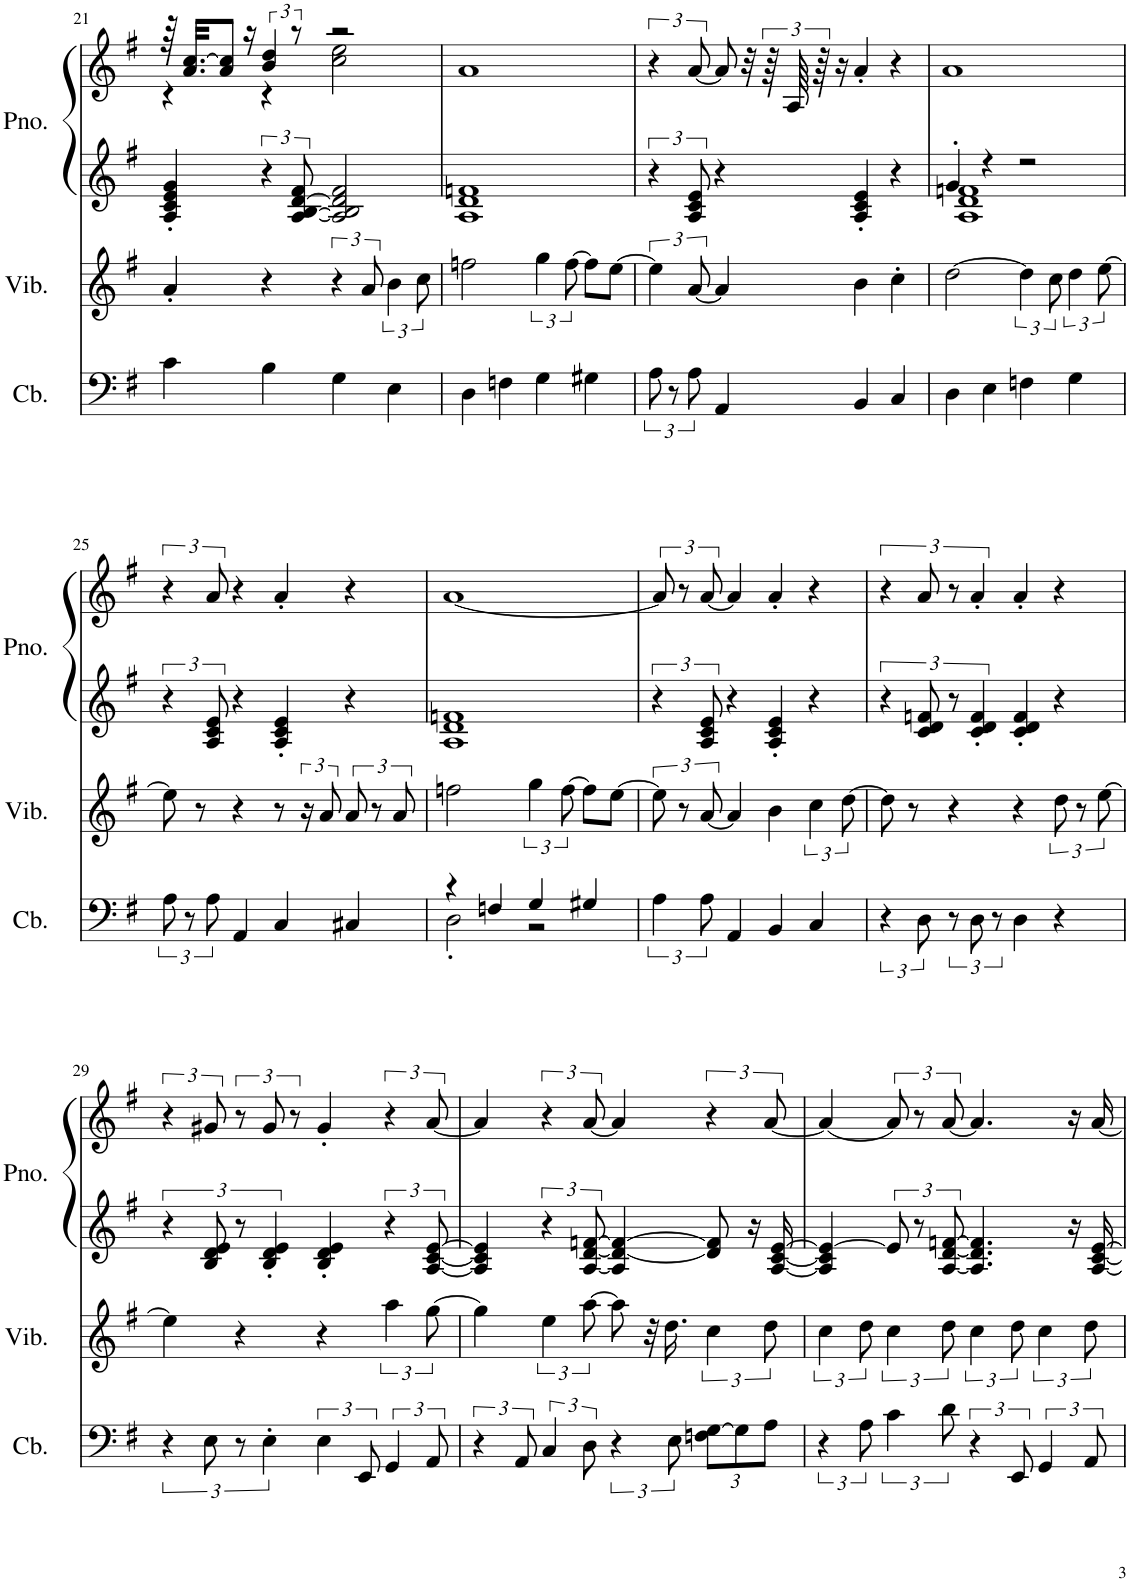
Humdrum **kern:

**kern	**kern	**kern	**kern
*part3	*part2	*part1	*part1
*staff4	*staff3	*staff2	*staff1
*I"Contrabass, C4-P33-Bass	*I"Vibraphone, C5-P12-Lead Vocal	*I"Piano, MOON DANCE	*
*I'Cb.	*I'Vib.	*I'Pno.	*
!!LO:PB:g=z
*clefF4	*clefG2	*clefG2	*clefG2
*Trd7c12	*	*	*
*k[f#]	*k[f#]	*k[f#]	*k[f#]
*M4/4	*M4/4	*M4/4	*M4/4
=21	=21	=21	=21
*	*	*	*^
4c\	4a'/	4A/' 4c/' 4e/' 4g/'	64r	4r
.	.	.	32.a/ [32.cc/KKL	.
.	.	.	8a/ 8cc/]J	.
.	.	.	16r	.
4B\	4r	6r	6b/ 6dd/	4r
.	.	[12A/ [12B/ [12d/ 12f#/	12r	.
4G\	6r	2A/] 2B/] 2d/] 2f#/	2r	2cc\ 2ee\
.	12a/	.	.	.
4E\	6b\	.	.	.
.	12cc\	.	.	.
*	*	*	*v	*v
=22	=22	=22	=22
4D\	2ffn\	1A 1d 1fn	1a
4Fn\	.	.	.
4G\	6gg\	.	.
.	[12ff\	.	.
4G#X\	8ff\L]	.	.
.	[8ee\J	.	.
=23	=23	=23	=23
12A\	6ee\]	6r	6r
12r	.	.	.
12A\	[12a/	12A/ 12c/ 12e/	[12a/
4AA/	4a/]	4r	8a/]
.	.	.	32r
.	.	.	96r
.	.	.	96A/
.	.	.	96r
.	.	.	16r
4BB/	4b\	4A/' 4c/' 4e/'	4a'/
4C/	4cc'\	4r	4r
=24	=24	=24	=24
*	*	*^	*
4D\	[2dd\	4g'/	1A 1d 1fn	1a
4E\	.	4r	.	.
4Fn\	6dd\]	2r	.	.
.	12cc\	.	.	.
4G\	6dd\	.	.	.
.	[12ee\	.	.	.
*	*	*v	*v	*
!!LO:LB:g=z
=25	=25	=25	=25
12A\	8ee\]	6r	6r
12r	.	.	.
.	8r	.	.
12A\	.	12A/ 12c/ 12e/	12a/
4AA/	4r	4r	4r
4C/	8r	4A/' 4c/' 4e/'	4a'/
.	24r	.	.
.	12a/	.	.
4C#X/	12a/	4r	4r
.	12r	.	.
.	12a/	.	.
=26	=26	=26	=26
*^	*	*	*
4r	2D'\	2ffn\	1A 1d 1fn	[1a
4Fn/	.	.	.	.
4G/	2r	6gg\	.	.
.	.	[12ff\	.	.
4G#X/	.	8ff\L]	.	.
.	.	[8ee\J	.	.
*v	*v	*	*	*
=27	=27	=27	=27
6A\	12ee\]	6r	12a/]
.	12r	.	12r
12A\	[12a/	12A/ 12c/ 12e/	[12a/
4AA/	4a/]	4r	4a/]
4BB/	4b\	4A/' 4c/' 4e/'	4a'/
4C/	6cc\	4r	4r
.	[12dd\	.	.
=28	=28	=28	=28
6r	8dd\]	6r	6r
.	8r	.	.
12D\	.	12c/ 12d/ 12fn/	12a/
12r	4r	12r	12r
12D\	.	6c/' 6d/' 6f/'	6a'/
12r	.	.	.
4D\	4r	4c/' 4d/' 4f/'	4a'/
4r	12dd\	4r	4r
.	12r	.	.
.	[12ee\	.	.
!!LO:LB:g=z
=29	=29	=29	=29
6r	4ee\]	6r	6r
12E\	.	12B/ 12d/ 12e/	12g#X/
12r	4r	12r	12r
6E'\	.	6B/' 6d/' 6e/'	12g#/
.	.	.	12r
6E\	4r	4B/' 4d/' 4e/'	4g#'/
12EE/	.	.	.
6GG/	6aa\	6r	6r
12AA/	[12gg\	[12A/ [12c/ [12e/	[12a/
=30	=30	=30	=30
6r	4gg\]	4A/] 4c/] 4e/]	4a/]
12AA/	.	.	.
6C/	6ee\	6r	6r
12D\	[12aa\	[12A/ [12d/ [12fn/	[12a/
6r	8aa\]	4A/] 4d/_ 4f/_	4a/]
.	32r	.	.
.	16.dd\	.	.
12E\	.	.	.
*Xbrackettup	*	*	*
12Fn\ [12G\L	6cc\	8d/] 8f/]	6r
12G\]	.	.	.
.	.	16r	.
12A\J	12dd\	.	[12a/
.	.	[16A/ [16c/ [16e/	.
=31	=31	=31	=31
*brackettup	*	*	*
6r	6cc\	4A/] 4c/] 4e/_	4a/_
12A\	12dd\	.	.
6c\	6cc\	12e/]	12a/]
.	.	12r	12r
12d\	12dd\	[12A/ [12d/ [12fn/	[12a/
6r	6cc\	4.A/] 4.d/] 4.f/]	4.a/]
12EE/	12dd\	.	.
6GG/	6cc\	.	.
.	.	16r	16r
12AA/	12dd\	.	.
.	.	[16A/ [16c/ [16e/	[16a/
=	=	=	=
*-	*-	*-	*-
